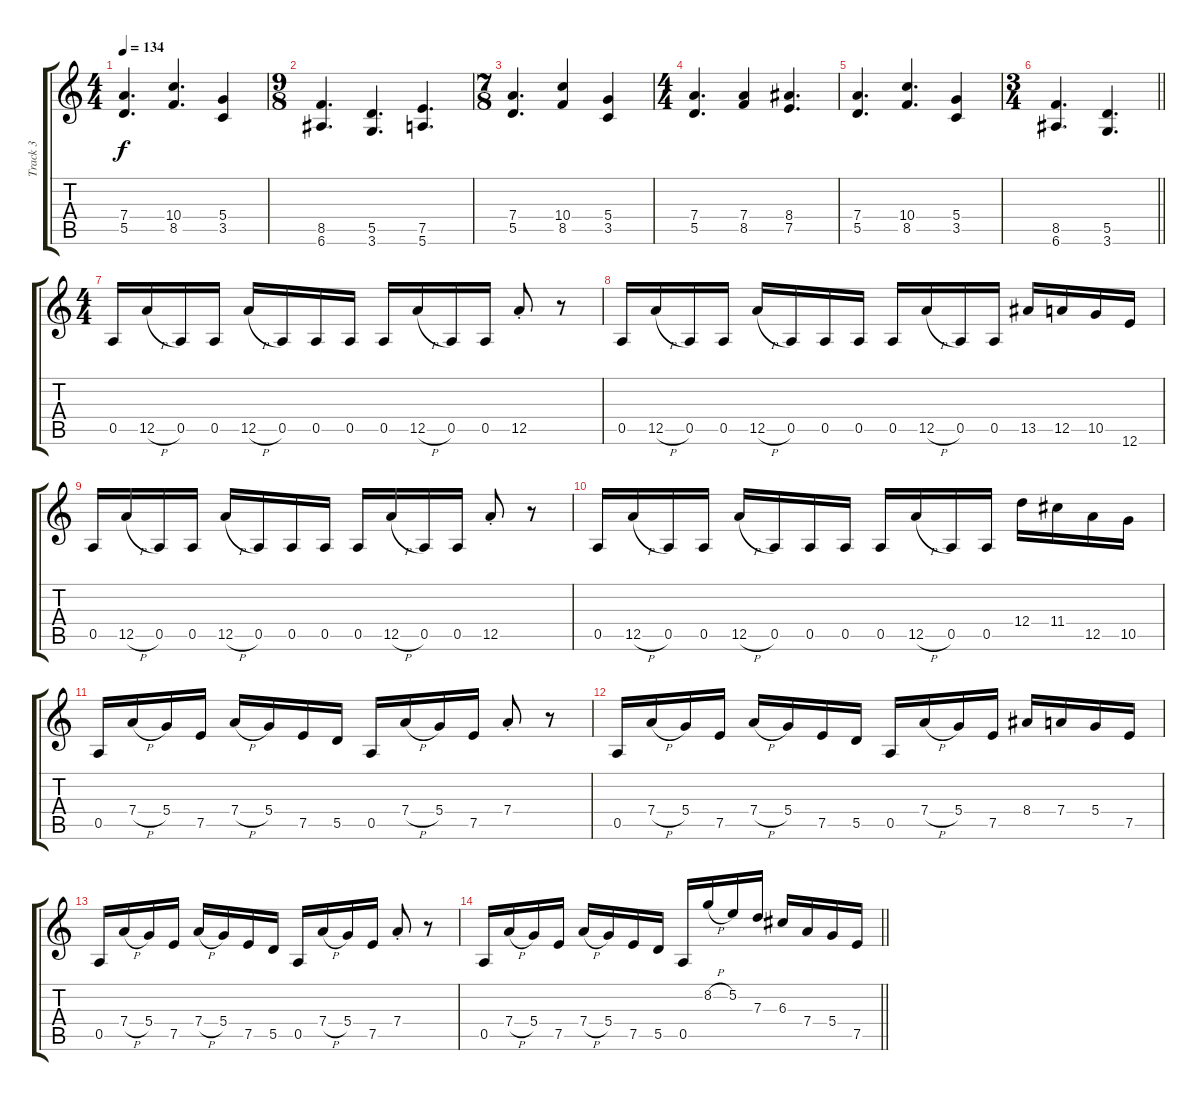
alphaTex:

\track ("Track 3" "Track 3") {instrument distortionguitar}
\staff {score tabs}
\tuning (E4 B3 G3 D3 A2 E2) {hide}
\ts (4 4)
\tempo 134
\clef g2
\ks c
(7.4 5.5).4{d dy f} (10.4 8.5).4{d} (5.4 3.5).4 |
\ts (9 8)
(8.5 6.6).4{d} (5.5 3.6).4{d} (7.5 5.6).4{d} |
\ts (7 8)
(7.4 5.5).4{d} (10.4 8.5).4 (5.4 3.5).4 |
\ts (4 4)
(7.4 5.5).4{d} (7.4 8.5).4 (8.4 7.5).4{d} |
(7.4 5.5).4{d} (10.4 8.5).4{d} (5.4 3.5).4 |
\ts (3 4)
\barLineRight lightlight
(8.5 6.6).4{d} (5.5 3.6).4{d} |
\ts (4 4)
0.5.16 12.5{h}.16 0.5.16 0.5.16 12.5{h}.16 0.5.16 0.5.16 0.5.16 0.5.16 12.5{h}.16 0.5.16 0.5.16 12.5{st}.8 r.8 |
0.5.16 12.5{h}.16 0.5.16 0.5.16 12.5{h}.16 0.5.16 0.5.16 0.5.16 0.5.16 12.5{h}.16 0.5.16 0.5.16 13.5.16 12.5.16 10.5.16 12.6.16 |
0.5.16 12.5{h}.16 0.5.16 0.5.16 12.5{h}.16 0.5.16 0.5.16 0.5.16 0.5.16 12.5{h}.16 0.5.16 0.5.16 12.5{st}.8 r.8 |
0.5.16 12.5{h}.16 0.5.16 0.5.16 12.5{h}.16 0.5.16 0.5.16 0.5.16 0.5.16 12.5{h}.16 0.5.16 0.5.16 12.4.16 11.4.16 12.5.16 10.5.16 |
0.5.16 7.4{h}.16 5.4.16 7.5.16 7.4{h}.16 5.4.16 7.5.16 5.5.16 0.5.16 7.4{h}.16 5.4.16 7.5.16 7.4{st}.8 r.8 |
0.5.16 7.4{h}.16 5.4.16 7.5.16 7.4{h}.16 5.4.16 7.5.16 5.5.16 0.5.16 7.4{h}.16 5.4.16 7.5.16 8.4.16 7.4.16 5.4.16 7.5.16 |
0.5.16 7.4{h}.16 5.4.16 7.5.16 7.4{h}.16 5.4.16 7.5.16 5.5.16 0.5.16 7.4{h}.16 5.4.16 7.5.16 7.4{st}.8 r.8 |
\barLineRight lightlight
0.5.16 7.4{h}.16 5.4.16 7.5.16 7.4{h}.16 5.4.16 7.5.16 5.5.16 0.5.16 8.2{h}.16 5.2.16 7.3.16 6.3.16 7.4.16 5.4.16 7.5.16
